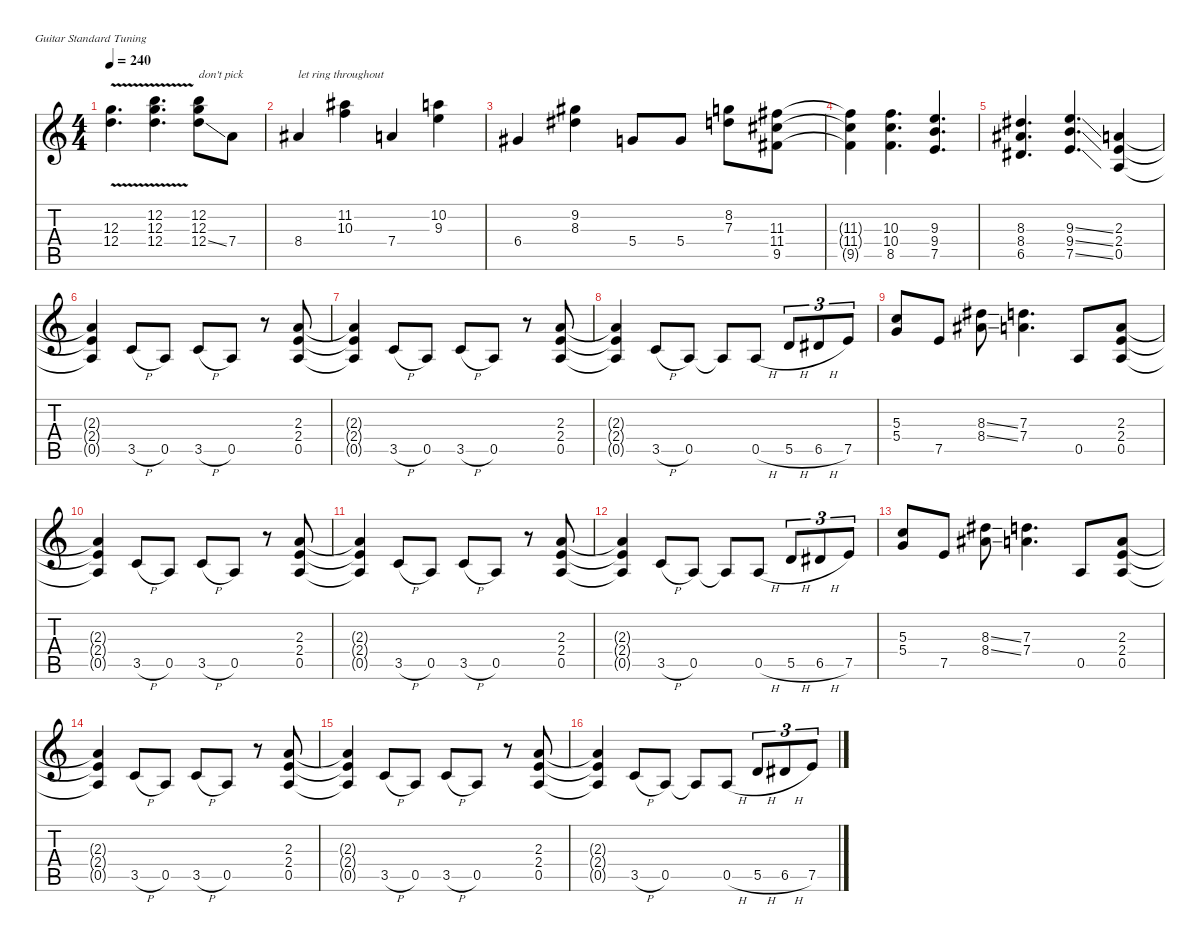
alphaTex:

\defaultSystemsLayout 4
\hideDynamics
\bracketExtendMode nobrackets
\singleTrackTrackNamePolicy hidden
\multiTrackTrackNamePolicy hidden
\otherSystemsTrackNameOrientation horizontal
\track ("Guitar" "dist.guit.") {instrument distortionguitar}
\staff {score tabs}
\tuning (E4 B3 G3 D3 A2 E2)
\ts (4 4)
\tempo 240
\clef g2
\ks c
(12.3{v} 12.4{v}).4{d dy f beam Down} (12.2{v} 12.3{v} 12.4{v}).4{d beam Down} (12.2 12.3 12.4{ss}).8{txt "don't pick" beam Down} 7.4.8{beam Down} |
8.4{acc #}.4{txt "let ring throughout" beam Up} (11.2{acc #} 10.3).4{beam Down} 7.4.4{beam Up} (10.2 9.3).4{beam Down} |
6.4{acc #}.4{beam Up} (9.2{acc #} 8.3{acc #}).4{beam Down} 5.4.8{beam Up} 5.4.8{beam Up} (8.2 7.3).8{beam Down} (11.3{acc #} 11.4{acc #} 9.5{acc #}).8{beam Down} |
(11.3{t acc #} 11.4{t acc #} 9.5{t acc #}).4{beam Down} (10.3 10.4 8.5).4{d beam Down} (9.3 9.4 7.5).4{d beam Up} |
(8.3{acc #} 8.4{acc #} 6.5{acc #}).4{d beam Up} (9.3{ss} 9.4{ss} 7.5{ss}).4{d beam Up} (2.3 2.4 0.5).4{beam Up} |
(2.3{t} 2.4{t} 0.5{t}).4{beam Up} 3.5{h}.8{beam Up} 0.5.8{beam Up} 3.5{h}.8{beam Up} 0.5.8{beam Up} r.8{beam Up} (2.3 2.4 0.5).8{beam Up} |
(2.3{t} 2.4{t} 0.5{t}).4{beam Up} 3.5{h}.8{beam Up} 0.5.8{beam Up} 3.5{h}.8{beam Up} 0.5.8{beam Up} r.8{beam Up} (2.3 2.4 0.5).8{beam Up} |
(2.3{t} 2.4{t} 0.5{t}).4{beam Up} 3.5{h}.8{beam Up} 0.5.8{beam Up} 0.5{t}.8{beam Up} 0.5{h}.8{beam Up} 5.5{h}.8{tu (3 2) beam Up} 6.5{h acc #}.8{tu (3 2) beam Up} 7.5.8{tu (3 2) beam Up} |
(5.3 5.4).8{beam Up} 7.5.8{beam Up} (8.3{ss acc #} 8.4{ss acc #}).8{beam Down} (7.3 7.4).4{d beam Down} 0.5.8{beam Up} (2.3 2.4 0.5).8{beam Up} |
(2.3{t} 2.4{t} 0.5{t}).4{beam Up} 3.5{h}.8{beam Up} 0.5.8{beam Up} 3.5{h}.8{beam Up} 0.5.8{beam Up} r.8{beam Up} (2.3 2.4 0.5).8{beam Up} |
(2.3{t} 2.4{t} 0.5{t}).4{beam Up} 3.5{h}.8{beam Up} 0.5.8{beam Up} 3.5{h}.8{beam Up} 0.5.8{beam Up} r.8{beam Up} (2.3 2.4 0.5).8{beam Up} |
(2.3{t} 2.4{t} 0.5{t}).4{beam Up} 3.5{h}.8{beam Up} 0.5.8{beam Up} 0.5{t}.8{beam Up} 0.5{h}.8{beam Up} 5.5{h}.8{tu (3 2) beam Up} 6.5{h acc #}.8{tu (3 2) beam Up} 7.5.8{tu (3 2) beam Up} |
(5.3 5.4).8{beam Up} 7.5.8{beam Up} (8.3{ss acc #} 8.4{ss acc #}).8{beam Down} (7.3 7.4).4{d beam Down} 0.5.8{beam Up} (2.3 2.4 0.5).8{beam Up} |
(2.3{t} 2.4{t} 0.5{t}).4{beam Up} 3.5{h}.8{beam Up} 0.5.8{beam Up} 3.5{h}.8{beam Up} 0.5.8{beam Up} r.8{beam Up} (2.3 2.4 0.5).8{beam Up} |
(2.3{t} 2.4{t} 0.5{t}).4{beam Up} 3.5{h}.8{beam Up} 0.5.8{beam Up} 3.5{h}.8{beam Up} 0.5.8{beam Up} r.8{beam Up} (2.3 2.4 0.5).8{beam Up} |
(2.3{t} 2.4{t} 0.5{t}).4{beam Up} 3.5{h}.8{beam Up} 0.5.8{beam Up} 0.5{t}.8{beam Up} 0.5{h}.8{beam Up} 5.5{h}.8{tu (3 2) beam Up} 6.5{h acc #}.8{tu (3 2) beam Up} 7.5.8{tu (3 2) beam Up}
